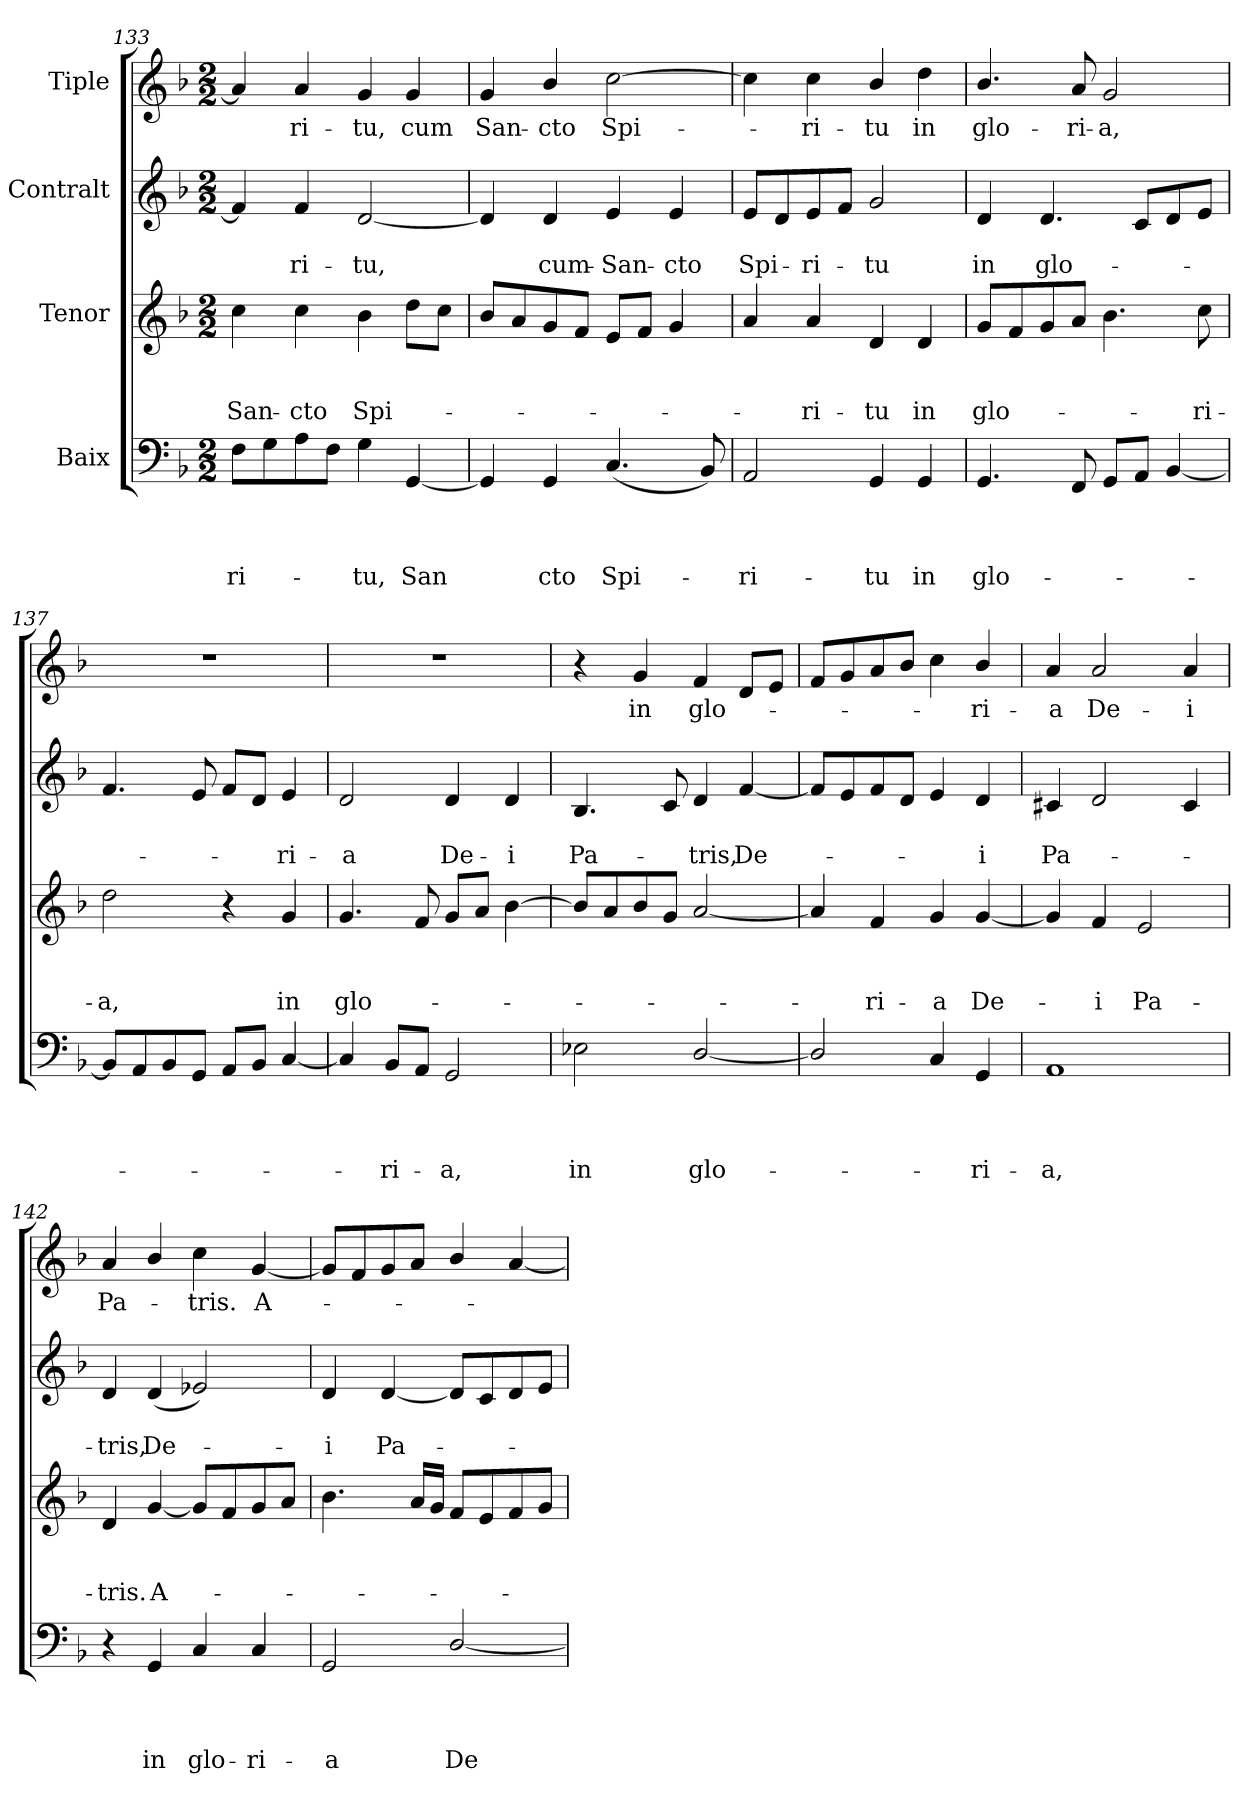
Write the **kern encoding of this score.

**kern	**text	**text	**text	**text	**kern	**text	**text	**text	**kern	**text	**text	**kern	**text
*part4	*part4	*part4	*part4	*part4	*part3	*part3	*part3	*part3	*part2	*part2	*part2	*part1	*part1
*staff4	*staff4	*staff4	*staff4	*staff4	*staff3	*staff3	*staff3	*staff3	*staff2	*staff2	*staff2	*staff1	*staff1
*I"Baix	*	*	*	*	*I"Tenor	*	*	*	*I"Contralt	*	*	*I"Tiple	*
*clefF4	*	*	*	*	*clefG2	*	*	*	*clefG2	*	*	*clefG2	*
*k[b-]	*	*	*	*	*k[b-]	*	*	*	*k[b-]	*	*	*k[b-]	*
*F:	*	*	*	*	*F:	*	*	*	*F:	*	*	*F:	*
*M2/2	*	*	*	*	*M2/2	*	*	*	*M2/2	*	*	*M2/2	*
=133	=133	=133	=133	=133	=133	=133	=133	=133	=133	=133	=133	=133	=133
!	!	!	!	!LO:LY:b	!	!	!	!LO:LY:b	!	!	!	!	!
8F\L	.	.	.	-ri-	4cc\	.	.	San-	4f/]	.	.	4a/]	.
8G\	.	.	.	.	.	.	.	.	.	.	.	.	.
!	!	!	!	!	!	!	!	!LO:LY:b	!	!	!LO:LY:b	!	!LO:LY:b
8A\	.	.	.	.	4cc\	.	.	-cto	4f/	.	-ri-	4a/	-ri-
8F\J	.	.	.	.	.	.	.	.	.	.	.	.	.
!	!	!	!	!LO:LY:b	!	!	!	!LO:LY:b	!	!	!LO:LY:b	!	!LO:LY:b
4G\	.	.	.	-tu,	4b-\	.	.	Spi-	[<2d/	.	-tu,	4g/	-tu,
!	!	!	!	!LO:LY:b	!	!	!	!	!	!	!	!	!LO:LY:b
[<4GG/	.	.	.	San	8dd\L	.	.	.	.	.	.	4g/	cum
.	.	.	.	.	8cc\J	.	.	.	.	.	.	.	.
!!LO:LB:g=z
=134	=134	=134	=134	=134	=134	=134	=134	=134	=134	=134	=134	=134	=134
!	!	!	!	!	!	!	!	!	!	!	!	!	!LO:LY:b
4GG/]	.	.	.	.	8b-/L	.	.	.	4d/]	.	.	4g/	San-
.	.	.	.	.	8a/	.	.	.	.	.	.	.	.
!	!	!	!	!LO:LY:b	!	!	!	!	!	!	!LO:LY:b	!	!LO:LY:b
4GG/	.	.	.	cto	8g/	.	.	.	4d/	.	cum-	4b-/	-cto
.	.	.	.	.	8f/J	.	.	.	.	.	.	.	.
!	!	!	!	!LO:LY:b	!	!	!	!	!	!	!LO:LY:b	!	!LO:LY:b
(<4.C/	.	.	.	Spi-	8e/L	.	.	.	4e/	.	-San-	[>2cc\	Spi-
.	.	.	.	.	8f/J	.	.	.	.	.	.	.	.
!	!	!	!	!	!	!	!	!	!	!	!LO:LY:b	!	!
.	.	.	.	.	4g/	.	.	.	4e/	.	-cto	.	.
8BB-/)	.	.	.	.	.	.	.	.	.	.	.	.	.
=135	=135	=135	=135	=135	=135	=135	=135	=135	=135	=135	=135	=135	=135
!	!	!	!	!LO:LY:b	!	!	!	!	!	!	!LO:LY:b	!	!
2AA/	.	.	.	-ri-	4a/	.	.	.	8e/L	.	Spi-	4cc\]	.
.	.	.	.	.	.	.	.	.	8d/	.	.	.	.
!	!	!	!	!	!	!	!	!LO:LY:b	!	!	!LO:LY:b	!	!LO:LY:b
.	.	.	.	.	4a/	.	.	-ri-	8e/	.	-ri-	4cc\	-ri-
.	.	.	.	.	.	.	.	.	8f/J	.	.	.	.
!	!	!	!	!LO:LY:b	!	!	!	!LO:LY:b	!	!	!LO:LY:b	!	!LO:LY:b
4GG/	.	.	.	-tu	4d/	.	.	-tu	2g/	.	-tu	4b-/	-tu
!	!	!	!	!LO:LY:b	!	!	!	!LO:LY:b	!	!	!	!	!LO:LY:b
4GG/	.	.	.	in	4d/	.	.	in	.	.	.	4dd\	in
=136	=136	=136	=136	=136	=136	=136	=136	=136	=136	=136	=136	=136	=136
!	!	!	!	!LO:LY:b	!	!	!	!LO:LY:b	!	!	!LO:LY:b	!	!LO:LY:b
4.GG/	.	.	.	glo-	8g/L	.	.	glo-	4d/	.	in	4.b-/	glo-
.	.	.	.	.	8f/	.	.	.	.	.	.	.	.
!	!	!	!	!	!	!	!	!	!	!	!LO:LY:b	!	!
.	.	.	.	.	8g/	.	.	.	4.d/	.	glo-	.	.
!	!	!	!	!	!	!	!	!	!	!	!	!	!LO:LY:b
8FF/	.	.	.	.	8a/J	.	.	.	.	.	.	8a/	-ri-
!	!	!	!	!	!	!	!	!	!	!	!	!	!LO:LY:b
8GG/L	.	.	.	.	4.b-\	.	.	.	.	.	.	2g/	-a,
8AA/J	.	.	.	.	.	.	.	.	8c/L	.	.	.	.
[<4BB-/	.	.	.	.	.	.	.	.	8d/	.	.	.	.
!	!	!	!	!	!	!	!	!LO:LY:b	!	!	!	!	!
.	.	.	.	.	8cc\	.	.	-ri-	8e/J	.	.	.	.
=137	=137	=137	=137	=137	=137	=137	=137	=137	=137	=137	=137	=137	=137
!	!	!	!	!	!	!	!	!LO:LY:b	!	!	!	!	!
8BB-/L]	.	.	.	.	2dd\	.	.	-a,	4.f/	.	.	1r	.
8AA/	.	.	.	.	.	.	.	.	.	.	.	.	.
8BB-/	.	.	.	.	.	.	.	.	.	.	.	.	.
8GG/J	.	.	.	.	.	.	.	.	8e/	.	.	.	.
8AA/L	.	.	.	.	4r	.	.	.	8f/L	.	.	.	.
8BB-/J	.	.	.	.	.	.	.	.	8d/J	.	.	.	.
!	!	!	!	!	!	!	!	!LO:LY:b	!	!	!LO:LY:b	!	!
[<4C/	.	.	.	.	4g/	.	.	in	4e/	.	-ri-	.	.
=138	=138	=138	=138	=138	=138	=138	=138	=138	=138	=138	=138	=138	=138
!	!	!	!	!	!	!	!	!LO:LY:b	!	!	!LO:LY:b	!	!
4C/]	.	.	.	.	4.g/	.	.	glo-	2d/	.	-a	1r	.
!	!	!	!	!LO:LY:b	!	!	!	!	!	!	!	!	!
8BB-/L	.	.	.	-ri-	.	.	.	.	.	.	.	.	.
8AA/J	.	.	.	.	8f/	.	.	.	.	.	.	.	.
!	!	!	!	!LO:LY:b	!	!	!	!	!	!	!LO:LY:b	!	!
2GG/	.	.	.	-a,	8g/L	.	.	.	4d/	.	De-	.	.
.	.	.	.	.	8a/J	.	.	.	.	.	.	.	.
!	!	!	!	!	!	!	!	!	!	!	!LO:LY:b	!	!
.	.	.	.	.	[>4b-\	.	.	.	4d/	.	-i	.	.
!!LO:LB:g=z
=139	=139	=139	=139	=139	=139	=139	=139	=139	=139	=139	=139	=139	=139
!	!	!	!	!LO:LY:b	!	!	!	!	!	!	!LO:LY:b	!	!
2E-X\	.	.	.	in	8b-/L]	.	.	.	4.B-/	.	Pa-	4r	.
.	.	.	.	.	8a/	.	.	.	.	.	.	.	.
!	!	!	!	!	!	!	!	!	!	!	!	!	!LO:LY:b
.	.	.	.	.	8b-/	.	.	.	.	.	.	4g/	in
.	.	.	.	.	8g/J	.	.	.	8c/	.	.	.	.
!	!	!	!	!LO:LY:b	!	!	!	!	!	!	!LO:LY:b	!	!LO:LY:b
[<2D/	.	.	.	glo-	[<2a/	.	.	.	4d/	.	-tris,	4f/	glo-
!	!	!	!	!	!	!	!	!	!	!	!LO:LY:b	!	!
.	.	.	.	.	.	.	.	.	[<4f/	.	De-	8d/L	.
.	.	.	.	.	.	.	.	.	.	.	.	8e/J	.
=140	=140	=140	=140	=140	=140	=140	=140	=140	=140	=140	=140	=140	=140
2D/]	.	.	.	.	4a/]	.	.	.	8f/L]	.	.	8f/L	.
.	.	.	.	.	.	.	.	.	8e/	.	.	8g/	.
!	!	!	!	!	!	!	!	!LO:LY:b	!	!	!	!	!
.	.	.	.	.	4f/	.	.	-ri-	8f/	.	.	8a/	.
.	.	.	.	.	.	.	.	.	8d/J	.	.	8b-/J	.
!	!	!	!	!	!	!	!	!LO:LY:b	!	!	!	!	!
4C/	.	.	.	.	4g/	.	.	-a	4e/	.	.	4cc\	.
!	!	!	!	!LO:LY:b	!	!	!	!LO:LY:b	!	!	!LO:LY:b	!	!LO:LY:b
4GG/	.	.	.	-ri-	[<4g/	.	.	De-	4d/	.	-i	4b-/	-ri-
=141	=141	=141	=141	=141	=141	=141	=141	=141	=141	=141	=141	=141	=141
!	!	!	!	!LO:LY:b	!	!	!	!	!	!	!LO:LY:b	!	!LO:LY:b
1AA	.	.	.	-a,	4g/]	.	.	.	4c#X/	.	Pa-	4a/	-a
!	!	!	!	!	!	!	!	!LO:LY:b	!	!	!	!	!LO:LY:b
.	.	.	.	.	4f/	.	.	-i	2d/	.	.	2a/	De-
!	!	!	!	!	!	!	!	!LO:LY:b	!	!	!	!	!
.	.	.	.	.	2e/	.	.	Pa-	.	.	.	.	.
!	!	!	!	!	!	!	!	!	!	!	!	!	!LO:LY:b
.	.	.	.	.	.	.	.	.	4c#/	.	.	4a/	-i
=142	=142	=142	=142	=142	=142	=142	=142	=142	=142	=142	=142	=142	=142
!	!	!	!	!	!	!	!	!LO:LY:b	!	!	!LO:LY:b	!	!LO:LY:b
4r	.	.	.	.	4d/	.	.	-tris.	4d/	.	-tris,	4a/	Pa-
!	!	!	!	!LO:LY:b	!	!	!	!LO:LY:b	!	!	!LO:LY:b	!	!
4GG/	.	.	.	in	[<4g/	.	.	A-	(<4d/	.	De-	4b-/	.
!	!	!	!	!LO:LY:b	!	!	!	!	!	!	!	!	!LO:LY:b
4C/	.	.	.	glo-	8g/L]	.	.	.	2e-X/)	.	.	4cc\	-tris.
.	.	.	.	.	8f/	.	.	.	.	.	.	.	.
!	!	!	!	!LO:LY:b	!	!	!	!	!	!	!	!	!LO:LY:b
4C/	.	.	.	-ri-	8g/	.	.	.	.	.	.	[<4g/	A-
.	.	.	.	.	8a/J	.	.	.	.	.	.	.	.
=143	=143	=143	=143	=143	=143	=143	=143	=143	=143	=143	=143	=143	=143
!	!	!	!	!LO:LY:b	!	!	!	!	!	!	!LO:LY:b	!	!
2GG/	.	.	.	-a	4.b-\	.	.	.	4d/	.	-i	8g/L]	.
.	.	.	.	.	.	.	.	.	.	.	.	8f/	.
!	!	!	!	!	!	!	!	!	!	!	!LO:LY:b	!	!
.	.	.	.	.	.	.	.	.	[<4d/	.	Pa-	8g/	.
.	.	.	.	.	16a/LL	.	.	.	.	.	.	8a/J	.
.	.	.	.	.	16g/JJ	.	.	.	.	.	.	.	.
!	!	!	!	!LO:LY:b	!	!	!	!	!	!	!	!	!
[<2D/	.	.	.	De-	8f/L	.	.	.	8d/L]	.	.	4b-/	.
.	.	.	.	.	8e/	.	.	.	8c/	.	.	.	.
.	.	.	.	.	8f/	.	.	.	8d/	.	.	[<4a/	.
.	.	.	.	.	8g/J	.	.	.	8e/J	.	.	.	.
=	=	=	=	=	=	=	=	=	=	=	=	=	=
*-	*-	*-	*-	*-	*-	*-	*-	*-	*-	*-	*-	*-	*-
